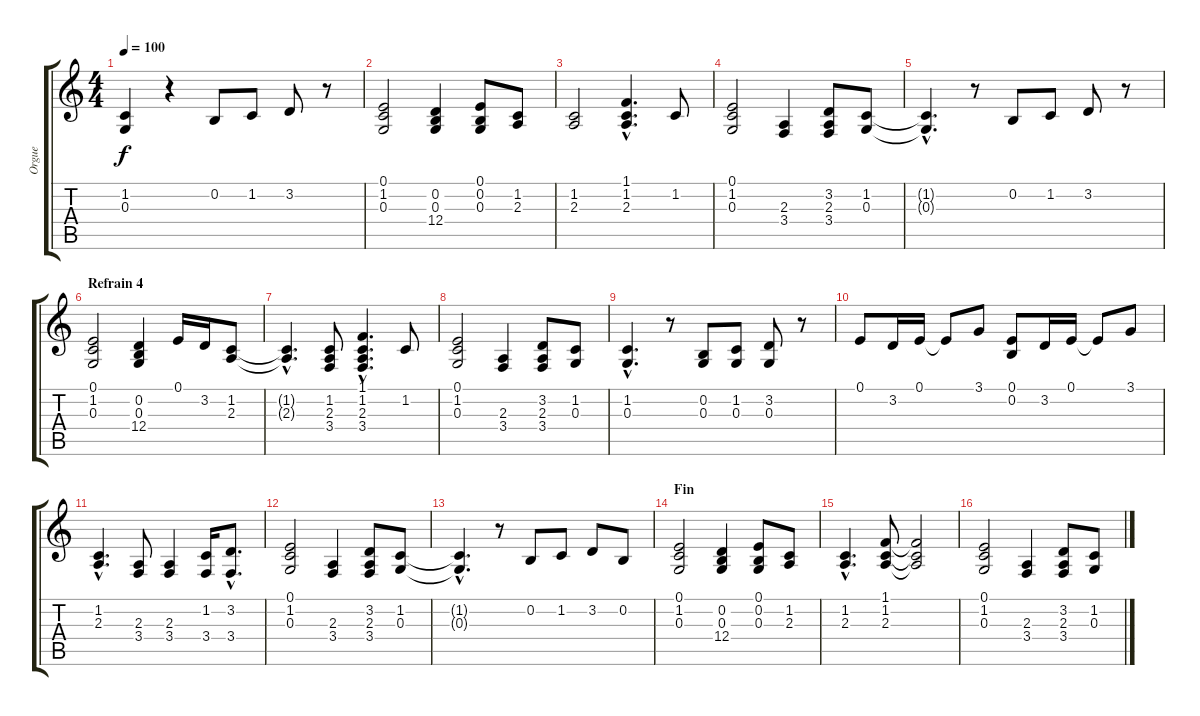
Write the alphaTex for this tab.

\track ("Orgue" "Orgue") {instrument drawbarorgan}
\staff {score tabs}
\tuning (E4 B3 G3 D3 A2 E2) {hide}
\ts (4 4)
\tempo 100
\clef g2
\ks c
(1.2 0.3).4{dy f} r.4 0.2.8 1.2.8 3.2.8 r.8 |
(0.1 1.2 0.3).2 (0.2 0.3 12.4).4 (0.1 0.2 0.3).8 (1.2 2.3).8 |
(1.2 2.3).2 (1.1{hac} 1.2{hac} 2.3{hac}).4{d} 1.2.8 |
(0.1 1.2 0.3).2 (2.3 3.4).4 (3.2 2.3 3.4).8 (1.2 0.3).8 |
(1.2{hac t} 0.3{hac t}).4{d} r.8 0.2.8 1.2.8 3.2.8 r.8 |
\section ("" "Refrain 4")
(0.1 1.2 0.3).2 (0.2 0.3 12.4).4 0.1.16 3.2.16 (1.2 2.3).8 |
(1.2{hac t} 2.3{hac t}).4{d} (1.2 2.3 3.4).8 (1.1{hac} 1.2{hac} 2.3{hac} 3.4{hac}).4{d} 1.2.8 |
(0.1 1.2 0.3).2 (2.3 3.4).4 (3.2 2.3 3.4).8 (1.2 0.3).8 |
(1.2{hac} 0.3{hac}).4{d} r.8 (0.2 0.3).8 (1.2 0.3).8 (3.2 0.3).8 r.8 |
0.1.8 3.2.16 0.1.16 0.1{t}.8 3.1.8 (0.1 0.2).8 3.2.16 0.1.16 0.1{t}.8 3.1.8 |
(1.2{hac} 2.3{hac}).4{d} (2.3 3.4).8 (2.3 3.4).4 (1.2 3.4).16 (3.2{hac} 3.4{hac}).8{d} |
(0.1 1.2 0.3).2 (2.3 3.4).4 (3.2 2.3 3.4).8 (1.2 0.3).8 |
(1.2{hac t} 0.3{hac t}).4{d} r.8 0.2.8 1.2.8 3.2.8 0.2.8 |
\section ("" "Fin")
(0.1 1.2 0.3).2 (0.2 0.3 12.4).4 (0.1 0.2 0.3).8 (1.2 2.3).8 |
(1.2{hac} 2.3{hac}).4{d} (1.1 1.2 2.3).8 (1.1{t} 1.2{t} 2.3{t}).2 |
(0.1 1.2 0.3).2 (2.3 3.4).4 (3.2 2.3 3.4).8 (1.2 0.3).8
